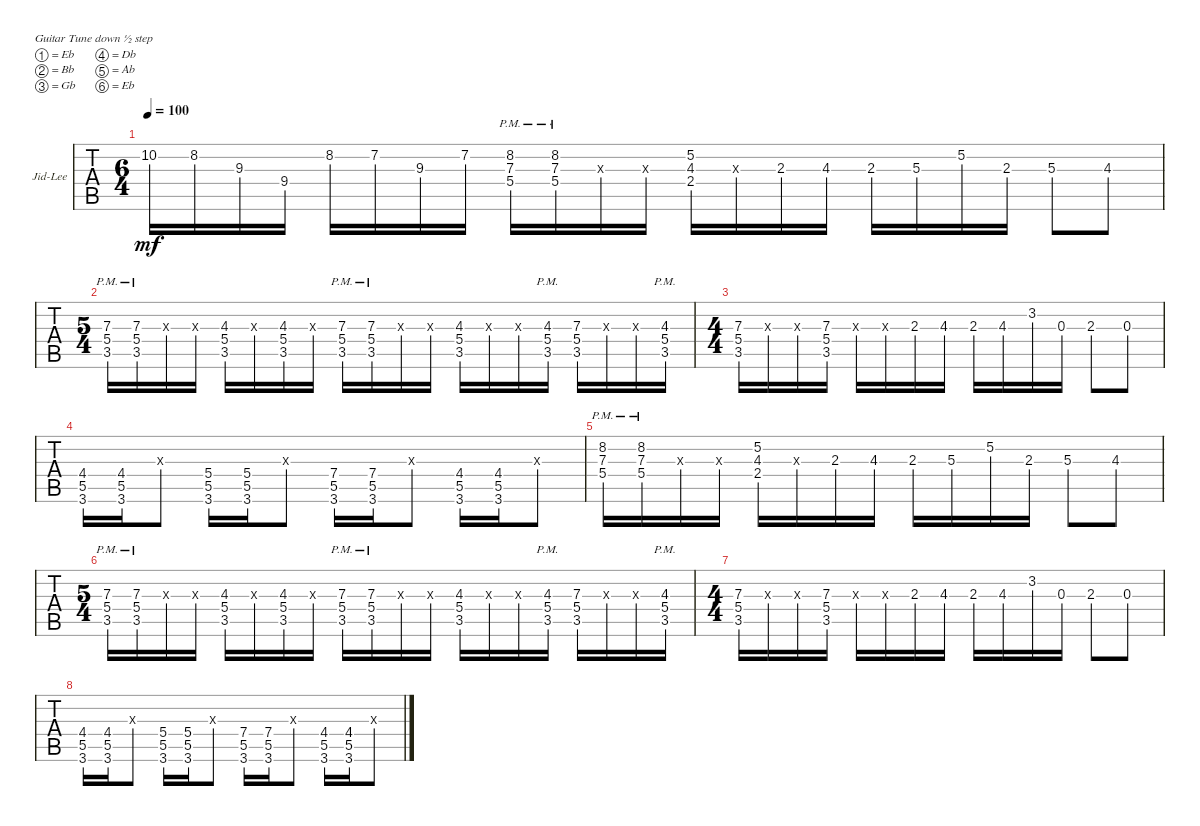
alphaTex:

\defaultSystemsLayout 4
\bracketExtendMode groupsimilarinstruments
\firstSystemTrackNameOrientation horizontal
\otherSystemsTrackNameOrientation horizontal
\track ("Jid-Lee" "Jid-Lee") {instrument distortionguitar}
\staff {tabs}
\tuning (Eb4 Bb3 Gb3 Db3 Ab2 Eb2)
\ts (6 4)
\tempo 100
\clef g2
\ks c
10.2.16{dy mf} 8.2.16 9.3.16 9.4.16 8.2.16 7.2.16 9.3.16 7.2.16 (8.2{pm} 7.3{pm} 5.4{pm}).16 (8.2{pm} 7.3{pm} 5.4{pm}).16 0.3{x}.16 0.3{x}.16 (4.3 5.2 2.4).16 0.3{x}.16 2.3.16 4.3.16 2.3.16 5.3.16 5.2.16 2.3.16 5.3.8 4.3.8 |
\ts (5 4)
(7.3{pm} 5.4{pm} 3.5{pm}).16 (7.3{pm} 5.4{pm} 3.5{pm}).16 0.3{x}.16 0.3{x}.16 (4.3 5.4 3.5).16 0.3{x}.16 (4.3 5.4 3.5).16 0.3{x}.16 (7.3{pm} 5.4{pm} 3.5{pm}).16 (7.3{pm} 5.4{pm} 3.5{pm}).16 0.3{x}.16 0.3{x}.16 (4.3 5.4 3.5).16 0.3{x}.16 0.3{x}.16 (4.3{pm} 5.4{pm} 3.5{pm}).16 (7.3 5.4 3.5).16 0.3{x}.16 0.3{x}.16 (4.3{pm} 5.4{pm} 3.5{pm}).16 |
\ts (4 4)
(7.3 5.4 3.5).16 0.3{x}.16 0.3{x}.16 (7.3 5.4 3.5).16 0.3{x}.16 0.3{x}.16 2.3.16 4.3.16 2.3.16 4.3.16 3.2.16 0.3.16 2.3.8 0.3.8 |
(4.4 5.5 3.6).16 (4.4 5.5 3.6).16 0.3{x}.8 (5.4 5.5 3.6).16 (5.4 5.5 3.6).16 0.3{x}.8 (7.4 5.5 3.6).16 (7.4 5.5 3.6).16 0.3{x}.8 (4.4 5.5 3.6).16 (4.4 5.5 3.6).16 0.3{x}.8 |
(8.2{pm} 7.3{pm} 5.4{pm}).16 (8.2{pm} 7.3{pm} 5.4{pm}).16 0.3{x}.16 0.3{x}.16 (4.3 5.2 2.4).16 0.3{x}.16 2.3.16 4.3.16 2.3.16 5.3.16 5.2.16 2.3.16 5.3.8 4.3.8 |
\ts (5 4)
(7.3{pm} 5.4{pm} 3.5{pm}).16 (7.3{pm} 5.4{pm} 3.5{pm}).16 0.3{x}.16 0.3{x}.16 (4.3 5.4 3.5).16 0.3{x}.16 (4.3 5.4 3.5).16 0.3{x}.16 (7.3{pm} 5.4{pm} 3.5{pm}).16 (7.3{pm} 5.4{pm} 3.5{pm}).16 0.3{x}.16 0.3{x}.16 (4.3 5.4 3.5).16 0.3{x}.16 0.3{x}.16 (4.3{pm} 5.4{pm} 3.5{pm}).16 (7.3 5.4 3.5).16 0.3{x}.16 0.3{x}.16 (4.3{pm} 5.4{pm} 3.5{pm}).16 |
\ts (4 4)
(7.3 5.4 3.5).16 0.3{x}.16 0.3{x}.16 (7.3 5.4 3.5).16 0.3{x}.16 0.3{x}.16 2.3.16 4.3.16 2.3.16 4.3.16 3.2.16 0.3.16 2.3.8 0.3.8 |
(4.4 5.5 3.6).16 (4.4 5.5 3.6).16 0.3{x}.8 (5.4 5.5 3.6).16 (5.4 5.5 3.6).16 0.3{x}.8 (7.4 5.5 3.6).16 (7.4 5.5 3.6).16 0.3{x}.8 (4.4 5.5 3.6).16 (4.4 5.5 3.6).16 0.3{x}.8
